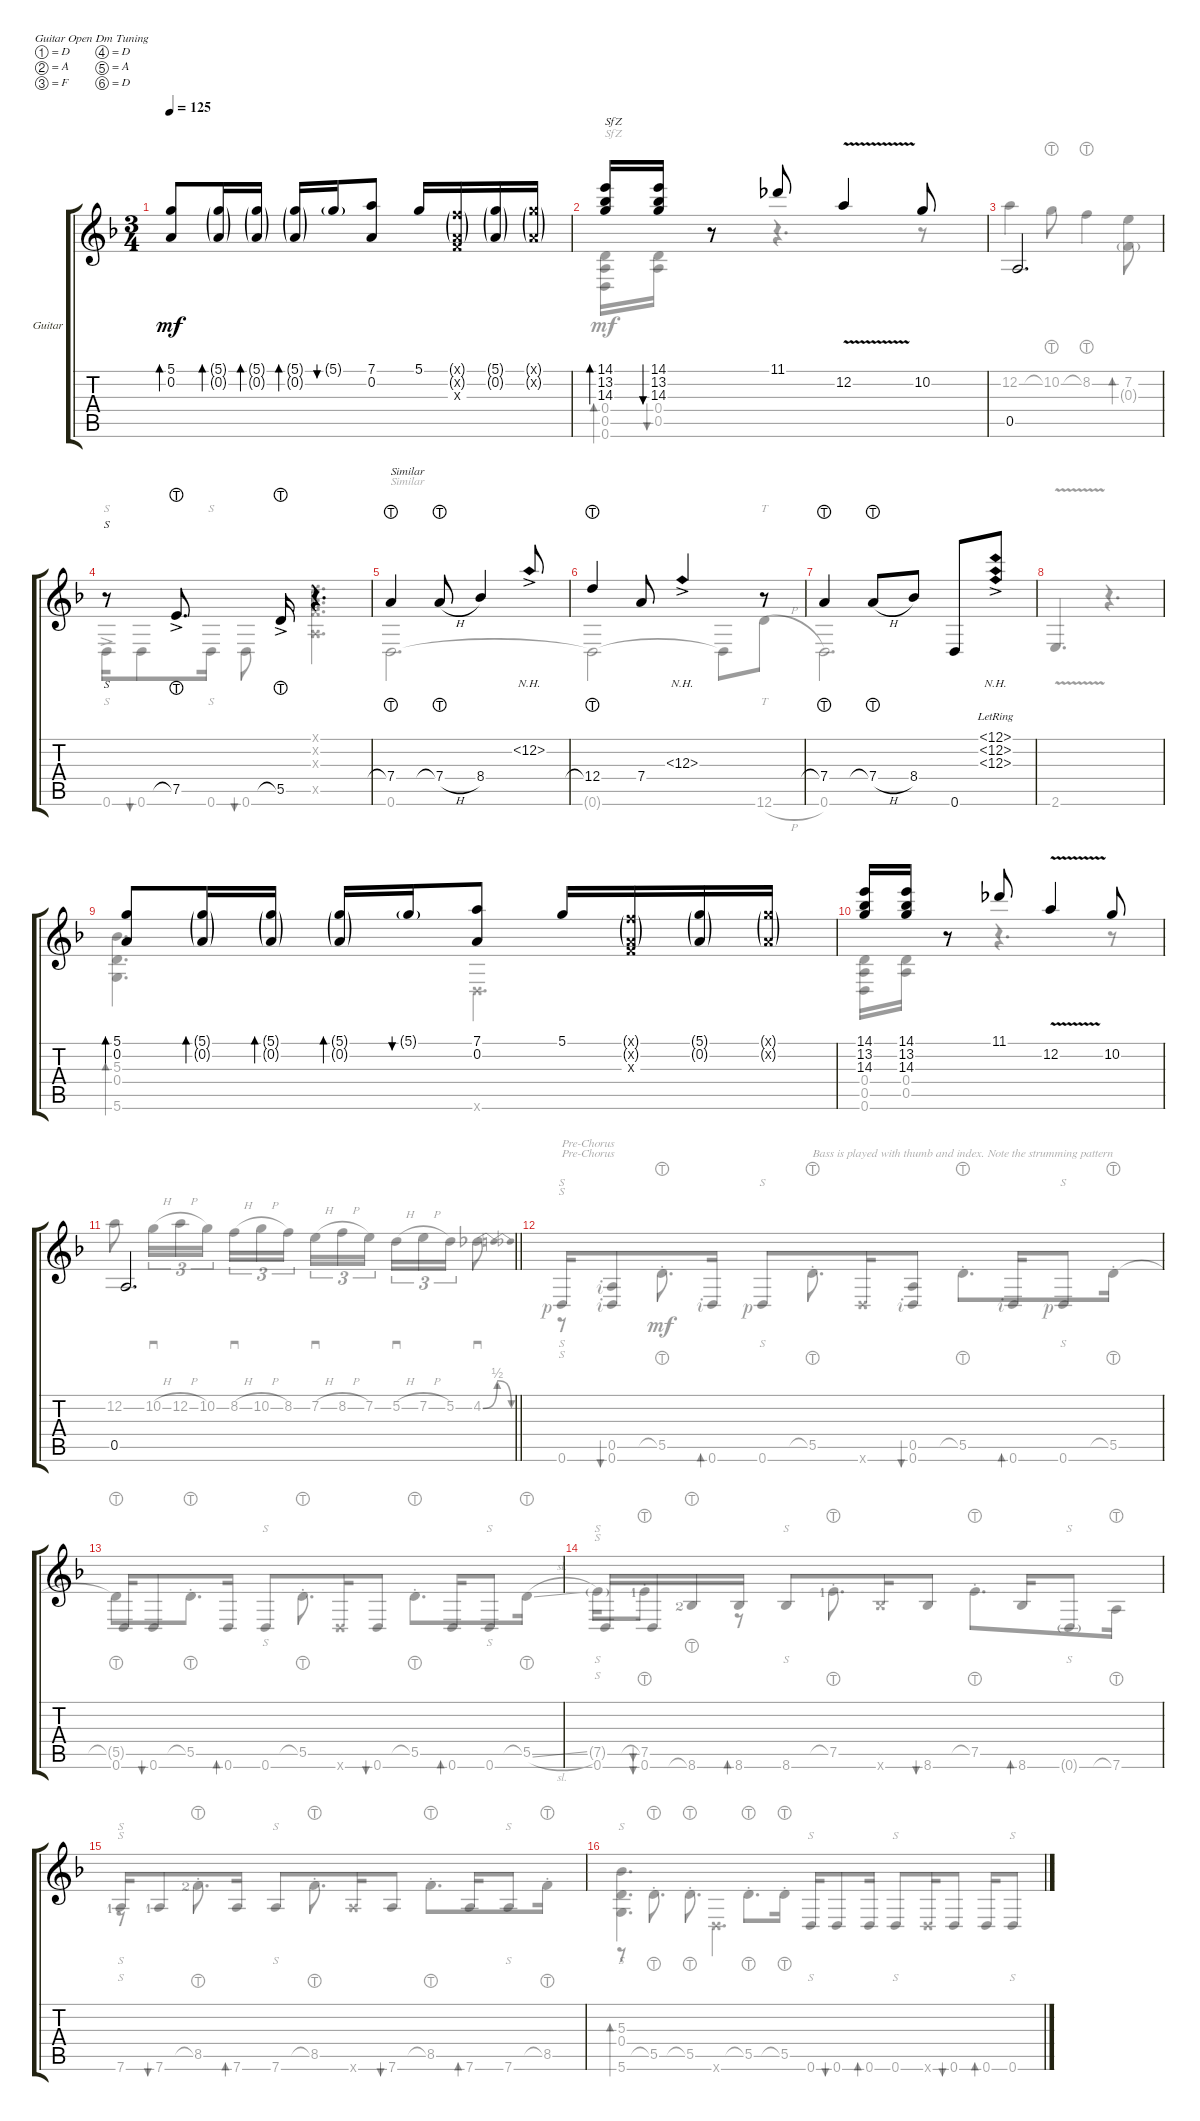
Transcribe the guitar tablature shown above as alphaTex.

\defaultSystemsLayout 4
\bracketExtendMode groupsimilarinstruments
\firstSystemTrackNameOrientation horizontal
\otherSystemsTrackNameOrientation horizontal
\track ("Acoustic Guitar" "Guitar") {instrument acousticguitarsteel}
\staff {score tabs}
\tuning (D4 A3 F3 D3 A2 D2)
\voice
\ts (3 4)
\tempo 125
\clef g2
\ks dminor
(5.1{acc forcenatural} 0.2{acc forcenatural}).8{bd 30 dy mf beam Up} (5.1{g acc forcenatural} 0.2{g acc forcenatural}).16{bd 30 beam Up} (5.1{g acc forcenatural} 0.2{g acc forcenatural}).16{bd 30 beam Up} (5.1{g acc forcenatural} 0.2{g acc forcenatural}).16{bd 30 beam Up} 5.1{g acc forcenatural}.16{bu 30 beam Up} (7.1{acc forcenatural} 0.2{acc forcenatural}).8{beam Up} 5.1{acc forcenatural}.16{beam Up} (3.1{g x acc forcenatural} 0.2{g x acc forcenatural} 0.3{x acc forcenatural}).16{beam Up} (5.1{g acc forcenatural} 0.2{g acc forcenatural}).16{beam Up} (5.1{g x acc forcenatural} 0.2{g x acc forcenatural}).16{beam Up} |
\scale
0.404882 (14.1{acc forcenatural} 13.2{acc b} 14.3{acc forcenatural}).16{bd 30 txt "SfZ" beam Up} (14.3{acc forcenatural} 13.2{acc b} 14.1{acc forcenatural}).16{bu 30 beam Up} r.8{beam Up} 11.1{acc b}.8{beam Up} 12.2{v acc forcenatural}.4{beam Up} 10.2{acc forcenatural}.8{beam Up} |
\scale
0.274671 0.5{acc forcenatural}.2{d beam Up} |
\scale
0.32045 r.8{s beam Up} 7.5{lht ac acc forcenatural}.8{d beam Up} 5.5{lht ac acc forcenatural}.16{beam Up} r.4{d beam Up} |
7.4{lht acc forcenatural}.4{txt "Similar" beam Up} 7.4{h lht acc forcenatural}.8{beam Up} 8.4{acc b}.4{beam Up} 12.2{nh ac acc forcenatural}.8{beam Up} |
12.4{lht acc forcenatural}.4{beam Up} 7.4{acc forcenatural}.8{beam Up} 12.3{nh ac acc forcenatural}.4{beam Up} r.8{beam Up} |
7.4{lht acc forcenatural}.4{beam Up} 7.4{h lht acc forcenatural}.8{beam Up} 8.4{acc b}.8{beam Up} 0.6{acc forcenatural}.8{beam Up} (12.2{nh ac lr acc forcenatural} 12.1{nh lr acc forcenatural} 12.3{nh lr acc forcenatural}).8{beam Up} |
\scale
0.330735 |
\scale
0.669414 (5.1{acc forcenatural} 0.2{acc forcenatural}).8{bd 30 beam Up} (5.1{g acc forcenatural} 0.2{g acc forcenatural}).16{bd 30 beam Up} (5.1{g acc forcenatural} 0.2{g acc forcenatural}).16{bd 30 beam Up} (5.1{g acc forcenatural} 0.2{g acc forcenatural}).16{bd 30 beam Up} 5.1{g acc forcenatural}.16{bu 30 beam Up} (7.1{acc forcenatural} 0.2{acc forcenatural}).8{beam Up} 5.1{acc forcenatural}.16{beam Up} (3.1{g x acc forcenatural} 0.2{g x acc forcenatural} 0.3{x acc forcenatural}).16{beam Up} (5.1{g acc forcenatural} 0.2{g acc forcenatural}).16{beam Up} (5.1{g x acc forcenatural} 0.2{g x acc forcenatural}).16{beam Up} |
\scale
0.290646 (14.1{acc forcenatural} 13.2{acc b} 14.3{acc forcenatural}).16{beam Up} (14.3{acc forcenatural} 13.2{acc b} 14.1{acc forcenatural}).16{beam Up} r.8{beam Up} 11.1{acc b}.8{beam Up} 12.2{v acc forcenatural}.4{beam Up} 10.2{acc forcenatural}.8{beam Up} |
\scale
0.338566
\barLineRight lightlight
0.5{acc forcenatural}.2{d beam Up} |
\scale
0.431096 |
\scale
0.412544 |
\scale
0.608178 |
\scale
0.391761 |
\scale
0.430219
\voice
\clef g2
\ottava regular
\simile none
\ks dminor
(5.6{acc forcenatural} 5.3{acc b} 0.4{acc forcenatural}).4{d bd 30 dy mf beam Down} 0.6{x acc forcenatural}.4{d beam Down} |
(0.6{acc forcenatural} 0.5{acc forcenatural} 0.4{acc forcenatural}).16{bd 30 txt "SfZ" beam Down} (0.4{acc forcenatural} 0.5{acc forcenatural}).16{bu 30 beam Down} r.8{beam Down} r.4{d beam Down} r.8{beam Down} |
12.2{acc forcenatural}.4{beam Down} 10.2{lht acc forcenatural}.8{beam Down} 8.2{lht acc forcenatural}.4{beam Down} (7.2{acc forcenatural} 0.3{g acc forcenatural}).8{bd 30 beam Down} |
0.6{ac acc forcenatural}.16{s beam Down} 0.6{acc forcenatural}.8{bu 30 beam Down} 0.6{acc forcenatural}.16{s beam Down} 0.6{acc forcenatural}.8{bu 30 beam Down} (0.3{x acc forcenatural} 0.2{x acc forcenatural} 0.1{x acc forcenatural} 0.5{x acc forcenatural}).4{d beam Down} |
0.6{acc forcenatural}.2{d txt "Similar" beam Down} |
0.6{t acc forcenatural}.2{beam Down} 0.6{t acc forcenatural}.8{beam Down} 12.6{h acc forcenatural}.8{tt beam Down} |
0.6{acc forcenatural}.2{d beam Down} |
2.6{v acc forcenatural}.4{d beam Up} r.4{d beam Up} |
(5.6{acc forcenatural} 5.3{acc b} 0.4{acc forcenatural}).4{d bd 30 beam Down} 0.6{x acc forcenatural}.4{d beam Down} |
(0.6{acc forcenatural} 0.5{acc forcenatural} 0.4{acc forcenatural}).16{beam Down} (0.4{acc forcenatural} 0.5{acc forcenatural}).16{beam Down} r.8{beam Down} r.4{d beam Down} r.8{beam Down} |
\barLineRight lightlight
12.2{acc forcenatural}.8{beam Down} 10.2{h acc forcenatural}.16{sd tu (3 2) beam Down} 12.2{h acc forcenatural}.16{tu (3 2) beam Down} 10.2{acc forcenatural}.16{tu (3 2) beam Down} 8.2{h acc forcenatural}.16{sd tu (3 2) beam Down} 10.2{h acc forcenatural}.16{tu (3 2) beam Down} 8.2{acc forcenatural}.16{tu (3 2) beam Down} 7.2{h acc forcenatural}.16{sd tu (3 2) beam Down} 8.2{h acc forcenatural}.16{tu (3 2) beam Down} 7.2{acc forcenatural}.16{tu (3 2) beam Down} 5.2{h acc forcenatural}.16{sd tu (3 2) beam Down} 7.2{h acc forcenatural}.16{tu (3 2) beam Down} 5.2{acc forcenatural}.16{tu (3 2) beam Down} 4.2{be (bendrelease 0 0 20.4 2 20.4 2 49.199999999999996 0) acc b}.8{sd beam Down} |
0.6{rf 1 acc forcenatural}.16{s txt "Pre-Chorus" beam Up} (0.6{rf 2 acc forcenatural} 0.5{rf 2 acc forcenatural}).8{bu 240 beam Up} 0.6{rf 2 acc forcenatural}.16{bd 120 beam Up} 0.6{rf 1 acc forcenatural}.8{s beam Up} 0.6{x acc forcenatural}.16{beam Up} (0.6{rf 2 acc forcenatural} 0.5{acc forcenatural}).8{bu 119 beam Up} 0.6{rf 2 acc forcenatural}.16{bd 118 beam Up} 0.6{rf 1 acc forcenatural}.8{s beam Up} |
0.6{acc forcenatural}.16{beam Up} 0.6{acc forcenatural}.8{bu 240 beam Up} 0.6{acc forcenatural}.16{bd 120 beam Up} 0.6{acc forcenatural}.8{s beam Up} 0.6{x acc forcenatural}.16{beam Up} 0.6{acc forcenatural}.8{bu 119 beam Up} 0.6{acc forcenatural}.16{bd 118 beam Up} 0.6{acc forcenatural}.8{s beam Up} |
0.6{acc forcenatural}.16{s beam Up} 0.6{acc forcenatural}.16{bu 30 beam Up} 8.6{lht lf 3 acc b}.16{beam Up} 8.6{acc b}.16{bd 30 beam Up} 8.6{acc b}.8{s beam Up} 8.6{x acc b}.16{beam Up} 8.6{acc b}.8{bu 30 beam Up} 8.6{acc b}.16{bd 30 beam Up} 0.6{g acc forcenatural}.8{s beam Up} |
7.6{lf 2 acc forcenatural}.16{s beam Up} 7.6{lf 2 acc forcenatural}.8{bu 240 beam Up} 7.6{acc forcenatural}.16{bd 120 beam Up} 7.6{acc forcenatural}.8{s beam Up} 7.6{x acc forcenatural}.16{beam Up} 7.6{acc forcenatural}.8{bu 119 beam Up} 7.6{acc forcenatural}.16{bd 118 beam Up} 7.6{acc forcenatural}.8{s beam Up} |
0.6{acc forcenatural}.16{s beam Up} 0.6{acc forcenatural}.8{bu 240 beam Up} 0.6{acc forcenatural}.16{bd 120 beam Up} 0.6{acc forcenatural}.8{s beam Up} 0.6{x acc forcenatural}.16{beam Up} 0.6{acc forcenatural}.8{bu 119 beam Up} 0.6{acc forcenatural}.16{bd 118 beam Up} 0.6{acc forcenatural}.8{s beam Up}
\voice
\clef g2
\ottava regular
\simile none
\ks dminor
|
|
|
|
|
|
|
|
|
|
\barLineRight lightlight
|
r.8{s txt "Pre-Chorus" beam Down} 5.5{lht st acc forcenatural}.8{d beam Down} 5.5{lht st acc forcenatural}.8{d txt "Bass is played with thumb and index. Note the strumming pattern" beam Down} 5.5{lht st acc forcenatural}.8{d beam Down} 5.5{lht st acc forcenatural}.16{beam Down} |
5.5{lht t acc forcenatural}.8{beam Down} 5.5{lht st acc forcenatural}.8{d beam Down} 5.5{lht st acc forcenatural}.8{d beam Down} 5.5{lht st acc forcenatural}.8{d beam Down} 5.5{sl lht acc forcenatural}.16{beam Down} |
7.5{g acc forcenatural}.16{s beam Down} 7.5{lht st lf 2 acc forcenatural}.8{bu 30 beam Down} r.8{bd 0 beam Down} 7.5{lht st lf 2 acc forcenatural}.8{d beam Down} 7.5{lht st acc forcenatural}.8{d beam Down} 7.6{lht acc forcenatural}.16{beam Down} |
r.8{s beam Down} 8.5{lht st lf 3 acc forcenatural}.8{d beam Down} 8.5{lht st acc forcenatural}.8{d beam Down} 8.5{lht st acc forcenatural}.8{d beam Down} 8.5{lht st acc forcenatural}.16{beam Down} |
r.8{s beam Down} 5.5{lht st acc forcenatural}.8{d beam Down} 5.5{lht st acc forcenatural}.8{d beam Down} 5.5{lht st acc forcenatural}.8{d beam Down} 5.5{lht st acc forcenatural}.16{beam Down}
